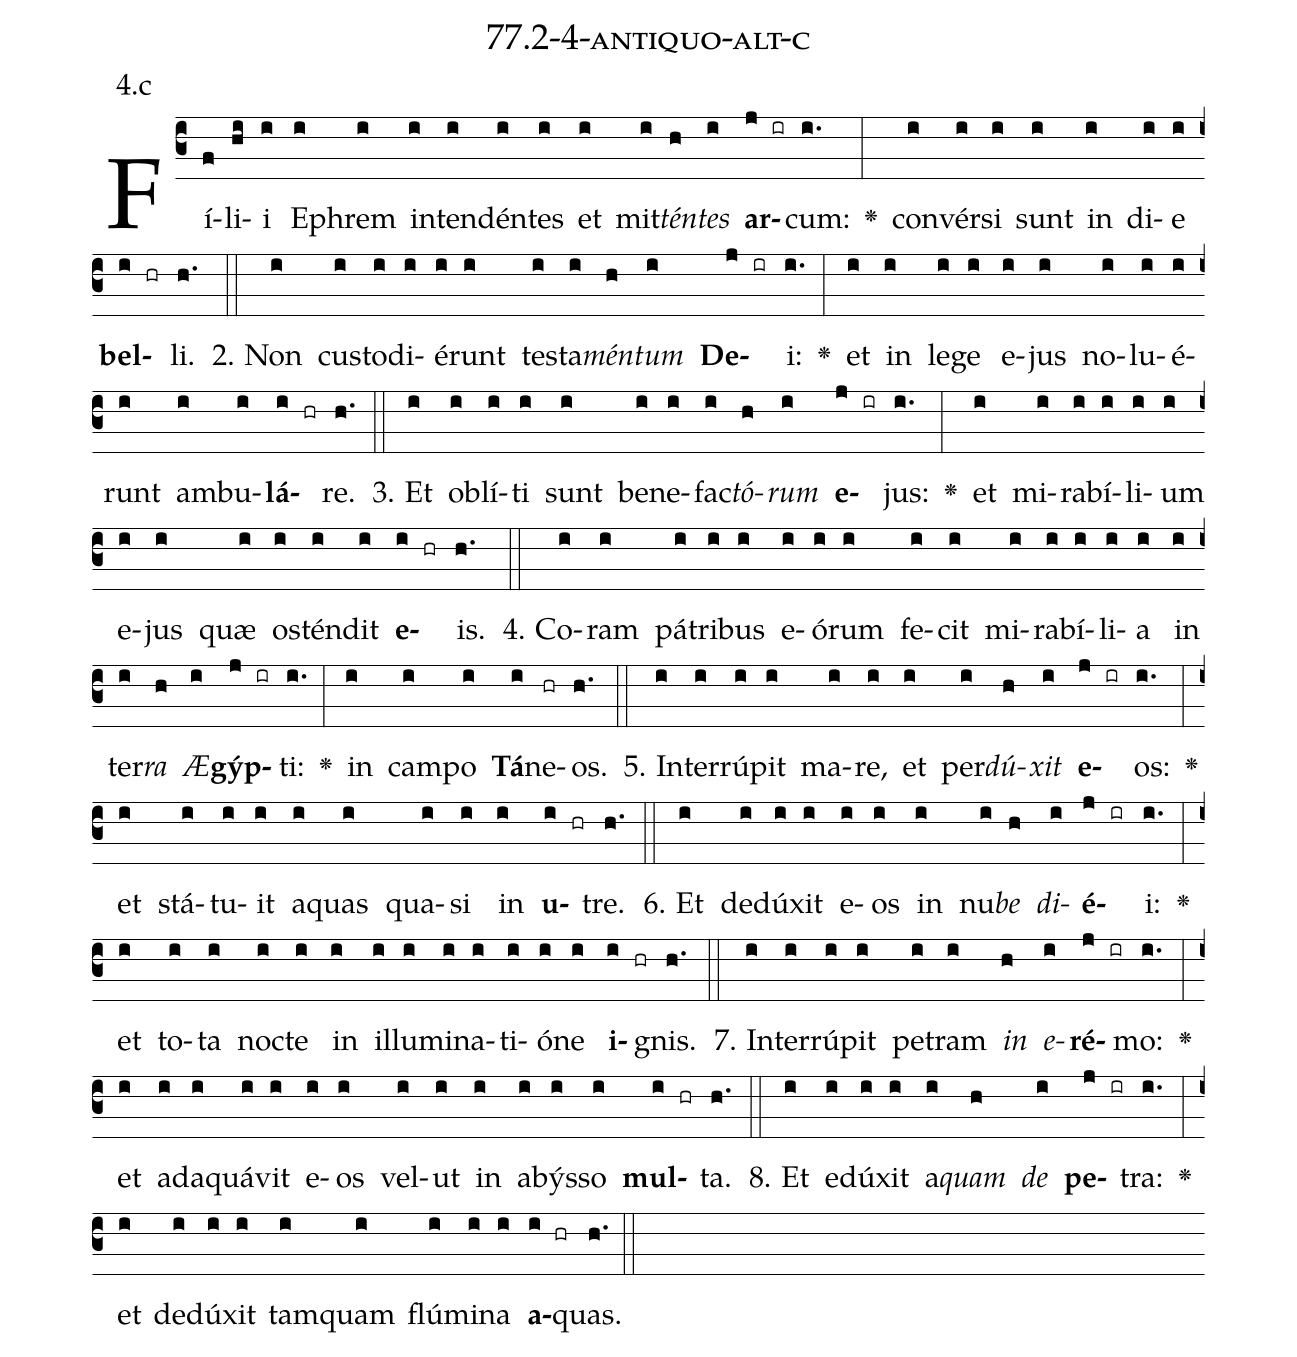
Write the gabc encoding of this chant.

name: 77.2-4-antiquo-alt-c;
annotation: 4.c;
%%
(c3)Fí(f)li(hi)i(i) E(i)phrem(i) in(i)ten(i)dén(i)tes(i) et(i) mit(i)<i>tén</i>(h)<i>tes</i>(i) <b>ar</b>(j ir)cum:(i.) <v>\greheightstar</v>(:) con(i)vér(i)si(i) sunt(i) in(i) di(i)e(i) <b>bel</b>(i hr)li.(h.) (::)
2. Non(i) cus(i)to(i)di(i)é(i)runt(i) tes(i)ta(i)<i>mén</i>(h)<i>tum</i>(i) <b>De</b>(j ir)i:(i.) <v>\greheightstar</v>(:) et(i) in(i) le(i)ge(i) e(i)jus(i) no(i)lu(i)é(i)runt(i) am(i)bu(i)<b>lá</b>(i hr)re.(h.) (::)
3. Et(i) ob(i)lí(i)ti(i) sunt(i) be(i)ne(i)fac(i)<i>tó</i>(h)<i>rum</i>(i) <b>e</b>(j ir)jus:(i.) <v>\greheightstar</v>(:) et(i) mi(i)ra(i)bí(i)li(i)um(i) e(i)jus(i) quæ(i) os(i)tén(i)dit(i) <b>e</b>(i hr)is.(h.) (::)
4. Co(i)ram(i) pá(i)tri(i)bus(i) e(i)ó(i)rum(i) fe(i)cit(i) mi(i)ra(i)bí(i)li(i)a(i) in(i) ter(i)<i>ra</i>(h) <i>Æ</i>(i)<b>gýp</b>(j ir)ti:(i.) <v>\greheightstar</v>(:) in(i) cam(i)po(i) <b>Tá</b>(i)ne(hr)os.(h.) (::)
5. In(i)ter(i)rú(i)pit(i) ma(i)re,(i) et(i) per(i)<i>dú</i>(h)<i>xit</i>(i) <b>e</b>(j ir)os:(i.) <v>\greheightstar</v>(:) et(i) stá(i)tu(i)it(i) a(i)quas(i) qua(i)si(i) in(i) <b>u</b>(i hr)tre.(h.) (::)
6. Et(i) de(i)dú(i)xit(i) e(i)os(i) in(i) nu(i)<i>be</i>(h) <i>di</i>(i)<b>é</b>(j ir)i:(i.) <v>\greheightstar</v>(:) et(i) to(i)ta(i) noc(i)te(i) in(i) il(i)lu(i)mi(i)na(i)ti(i)ó(i)ne(i) <b>i</b>(i hr)gnis.(h.) (::)
7. In(i)ter(i)rú(i)pit(i) pe(i)tram(i) <i>in</i>(h) <i>e</i>(i)<b>ré</b>(j ir)mo:(i.) <v>\greheightstar</v>(:) et(i) ad(i)a(i)quá(i)vit(i) e(i)os(i) vel(i)ut(i) in(i) a(i)býs(i)so(i) <b>mul</b>(i hr)ta.(h.) (::)
8. Et(i) e(i)dú(i)xit(i) a(i)<i>quam</i>(h) <i>de</i>(i) <b>pe</b>(j ir)tra:(i.) <v>\greheightstar</v>(:) et(i) de(i)dú(i)xit(i) tam(i)quam(i) flú(i)mi(i)na(i) <b>a</b>(i hr)quas.(h.) (::)
